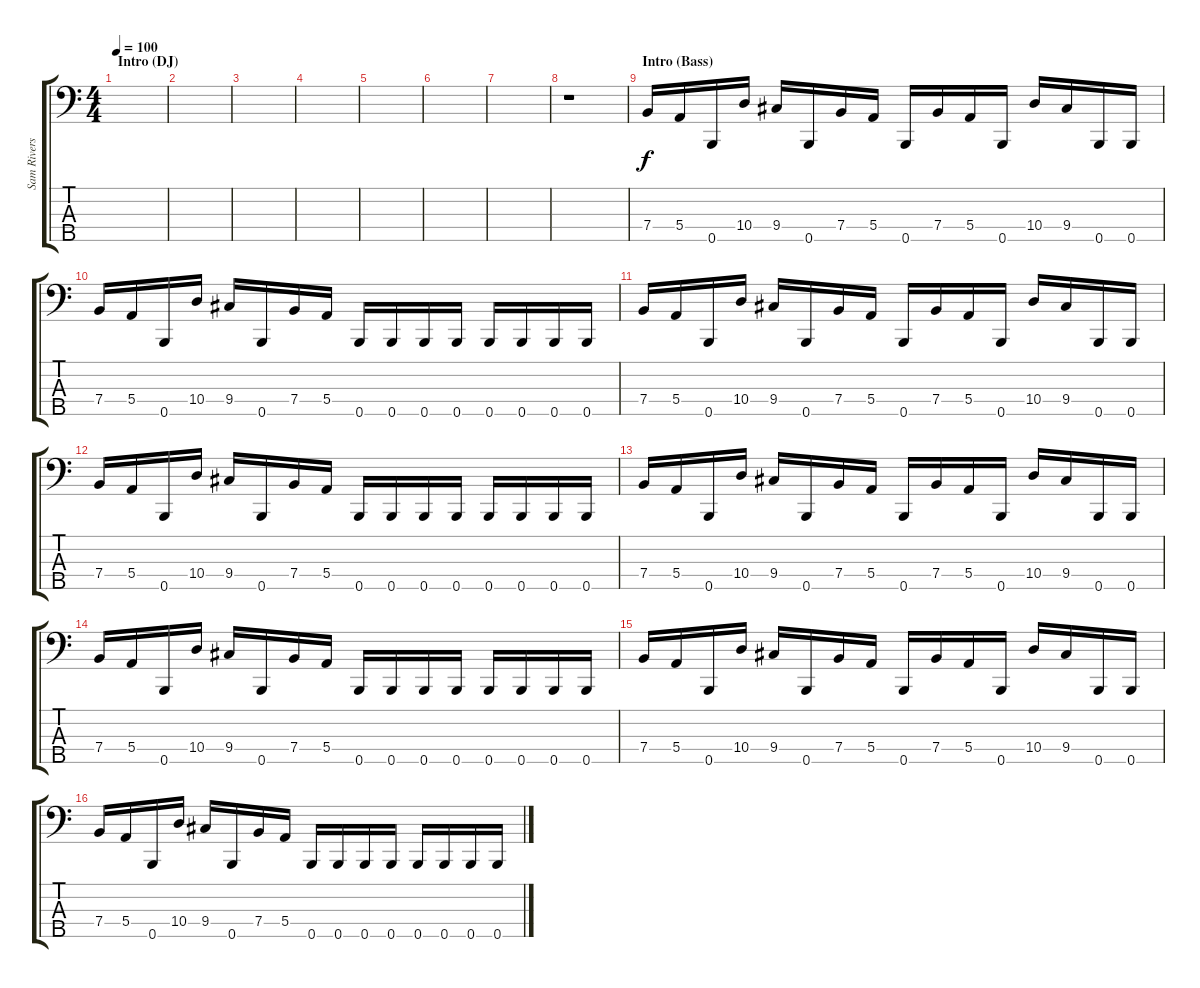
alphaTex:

\track ("Sam Rivers" "Sam Rivers") {instrument electricbassfinger}
\staff {score tabs}
\tuning (G2 D2 A1 E1 B0) {hide}
\ts (4 4)
\section ("" "Intro (DJ)")
\tempo 100
\clef f4
\ks c
|
|
|
|
|
|
|
r.1 |
\section ("" "Intro (Bass)")
7.4.16 5.4.16 0.5.16 10.4.16 9.4.16 0.5.16 7.4.16 5.4.16 0.5.16 7.4.16 5.4.16 0.5.16 10.4.16 9.4.16 0.5.16 0.5.16 |
7.4.16 5.4.16 0.5.16 10.4.16 9.4.16 0.5.16 7.4.16 5.4.16 0.5.16 0.5.16 0.5.16 0.5.16 0.5.16 0.5.16 0.5.16 0.5.16 |
7.4.16 5.4.16 0.5.16 10.4.16 9.4.16 0.5.16 7.4.16 5.4.16 0.5.16 7.4.16 5.4.16 0.5.16 10.4.16 9.4.16 0.5.16 0.5.16 |
7.4.16 5.4.16 0.5.16 10.4.16 9.4.16 0.5.16 7.4.16 5.4.16 0.5.16 0.5.16 0.5.16 0.5.16 0.5.16 0.5.16 0.5.16 0.5.16 |
7.4.16 5.4.16 0.5.16 10.4.16 9.4.16 0.5.16 7.4.16 5.4.16 0.5.16 7.4.16 5.4.16 0.5.16 10.4.16 9.4.16 0.5.16 0.5.16 |
7.4.16 5.4.16 0.5.16 10.4.16 9.4.16 0.5.16 7.4.16 5.4.16 0.5.16 0.5.16 0.5.16 0.5.16 0.5.16 0.5.16 0.5.16 0.5.16 |
7.4.16 5.4.16 0.5.16 10.4.16 9.4.16 0.5.16 7.4.16 5.4.16 0.5.16 7.4.16 5.4.16 0.5.16 10.4.16 9.4.16 0.5.16 0.5.16 |
7.4.16 5.4.16 0.5.16 10.4.16 9.4.16 0.5.16 7.4.16 5.4.16 0.5.16 0.5.16 0.5.16 0.5.16 0.5.16 0.5.16 0.5.16 0.5.16
